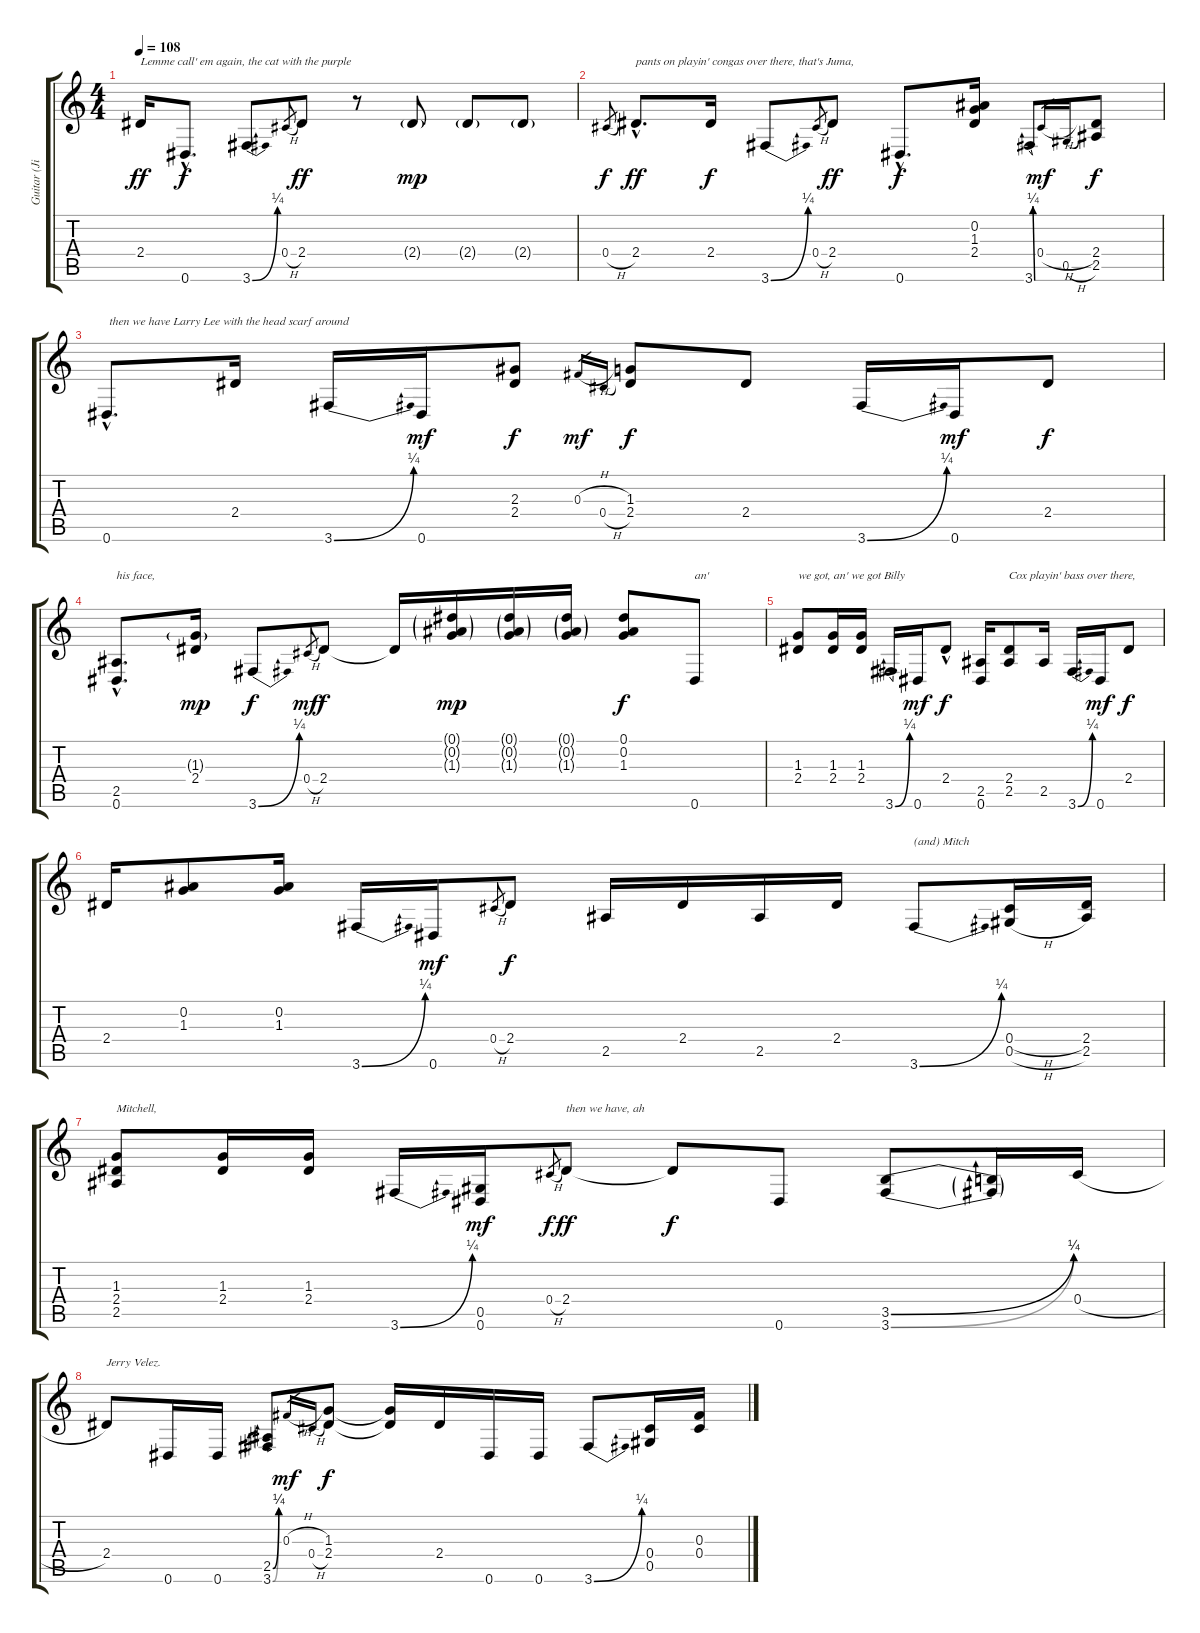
\track ("Guitar (Jimi Hendrix)" "Guitar (Ji") {instrument overdrivenguitar}
\staff {score tabs}
\tuning (Eb4 Bb3 Gb3 Db3 Ab2 Eb2) {hide}
\ts (4 4)
\tempo 108
\clef g2
\ks c
2.4.16{txt "Lemme call' em again, the cat with the purple" dy ff} 0.6{hac}.8{d dy f} 3.6{be (bend 0 0 60 1)}.8 0.4{h}.8{gr} 2.4.8{dy ff} r.8 2.4{g}.8{dy mp} 2.4{g}.8 2.4{g}.8 |
0.4{h}.8{gr dy f} 2.4{hac}.8{d txt "pants on playin' congas over there, that's Juma," dy ff} 2.4.16{dy f} 3.6{be (bend 0 0 60 1)}.8 0.4{h}.8{gr} 2.4.8{dy ff} 0.6{hac}.8{d dy f} (0.2 1.3 2.4).16 3.6{be (bend 0 0 60 1)}.8 0.4{h}.16{gr dy mf} 0.5{h}.16{gr} (2.4 2.5).8{dy f} |
0.6{hac}.8{d txt " then we have Larry Lee with the head scarf around"} 2.4.16 3.6{be (bend 0 0 60 1)}.16 0.6.16{dy mf} (2.3 2.4).8{dy f} 0.3{h}.16{gr dy mf} 0.4{h}.16{gr} (1.3 2.4).8{dy f} 2.4.8 3.6{be (bend 0 0 60 1)}.16 0.6.16{dy mf} 2.4.8{dy f} |
(2.5{hac} 0.6{hac}).8{d txt "his face,"} (1.3{g} 2.4).16{dy mp} 3.6{be (bend 0 0 60 1)}.8{dy f} 0.4{h}.8{gr dy mf} 2.4.8{dy f} 2.4{t}.16 (0.1{g} 0.2{g} 1.3{g}).16{dy mp} (0.1{g} 0.2{g} 1.3{g}).16 (0.1{g} 0.2{g} 1.3{g}).16 (0.1 0.2 1.3).8{dy f} 0.6.8{txt "an'"} |
(1.3 2.4).8{txt "we got, an' we got Billy"} (1.3 2.4).16 (1.3 2.4).16 3.6{be (bend 0 0 60 1)}.16 0.6.16{dy mf} 2.4{hac}.8{dy f} (2.5 0.6).16 (2.4 2.5).8{txt "Cox playin' bass over there,"} 2.5.16 3.6{be (bend 0 0 60 1)}.16 0.6.16{dy mf} 2.4.8{dy f} |
2.4.16 (0.2 1.3).8 (0.2 1.3).16 3.6{be (bend 0 0 60 1)}.16 0.6.16{dy mf} 0.4{h}.8{gr} 2.4.8{dy f} 2.5.16 2.4.16 2.5.16 2.4.16 3.6{be (bend 0 0 60 1)}.8{txt "(and) Mitch"} (0.4{h} 0.5{h}).16 (2.4 2.5).16 |
(1.3 2.4 2.5).8{txt "Mitchell,"} (1.3 2.4).16 (1.3 2.4).16 3.6{be (bend 0 0 60 1)}.16 (0.5 0.6).16{dy mf} 0.4{h}.8{gr dy f} 2.4.8{txt "then we have, ah" dy ff} 2.4{t}.8{dy f} 0.6.8 (3.5{be (bend 0 0 60 1)} 3.6{be (bend 0 0 60 1)}).8 (3.5{t} 3.6{t}).16 0.4{h}.16 |
2.4.8{txt "Jerry Velez."} 0.6.16 0.6.16 (2.5{be (bend 0 0 60 1)} 3.6{be (bend 0 0 60 1)}).8 0.3{h}.16{gr dy mf} 0.4{h}.16{gr} (1.3 2.4).8{dy f} (1.3{t} 2.4{t}).16 2.4.16 0.6.16 0.6.16 3.6{be (bend 0 0 60 1)}.8 (0.4 0.5).16 (0.3 0.4).16
